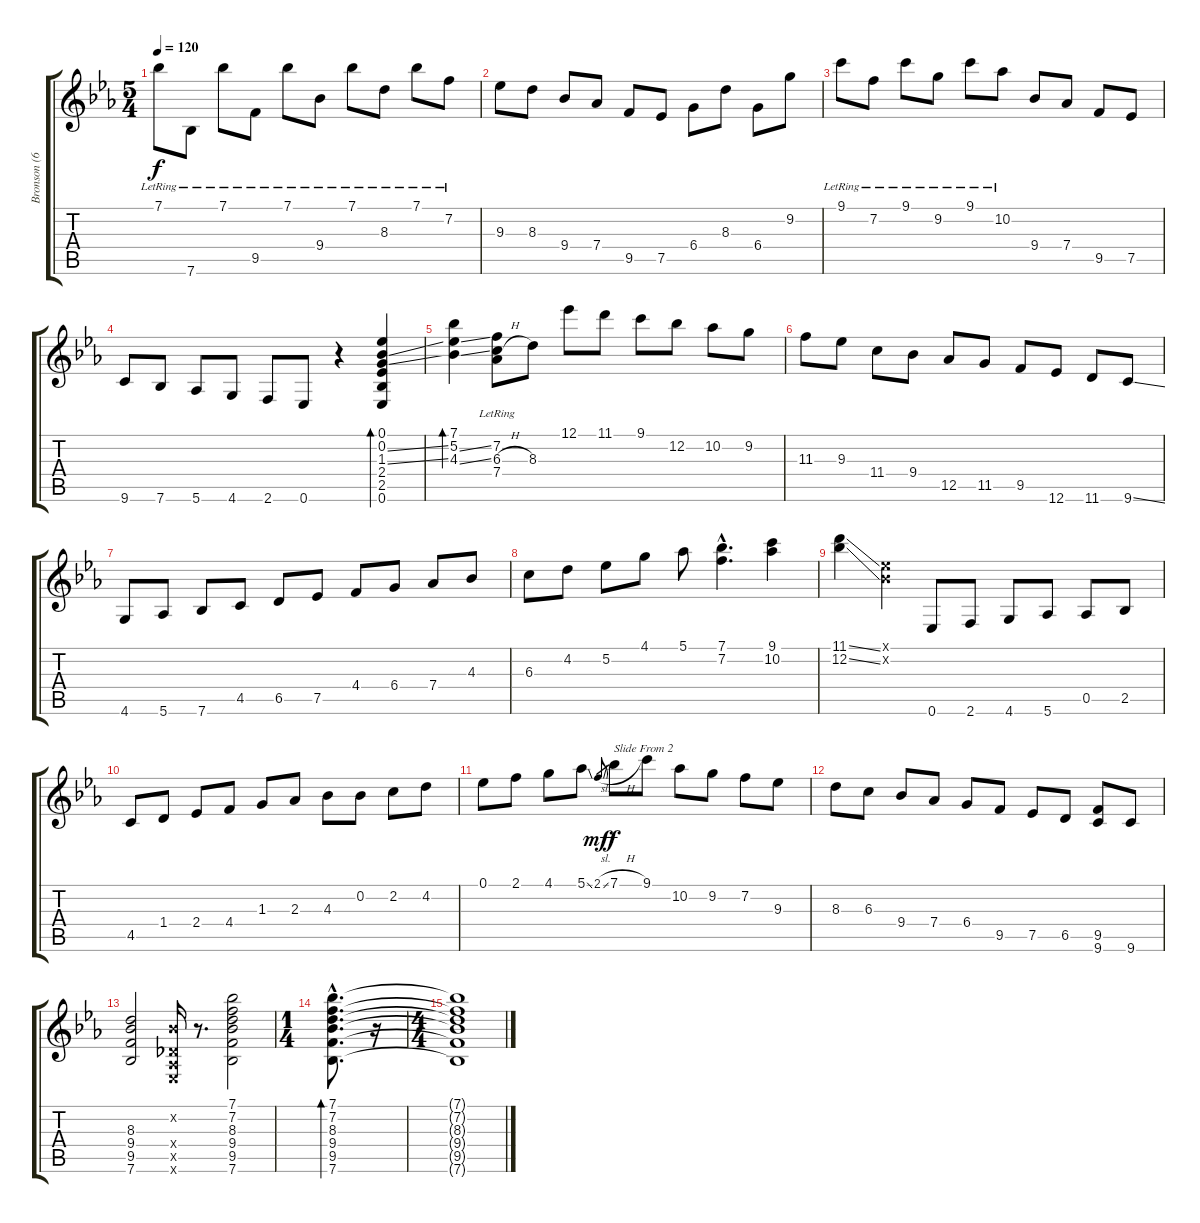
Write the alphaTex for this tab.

\track ("Bronson (6 String Lead)" "Bronson (6") {instrument acousticguitarsteel}
\staff {score tabs}
\tuning (Eb4 Bb3 Gb3 Db3 Ab2 Eb2) {hide}
\ts (5 4)
\tempo 120
\clef g2
\ks eb
7.1{lr}.8{dy f} 7.6{lr}.8 7.1{lr}.8 9.5{lr}.8 7.1{lr}.8 9.4{lr}.8 7.1{lr}.8 8.3{lr}.8 7.1{lr}.8 7.2{lr}.8 |
9.3.8 8.3.8 9.4.8 7.4.8 9.5.8 7.5.8 6.4.8 8.3.8 6.4.8 9.2.8 |
9.1{lr}.8 7.2{lr}.8 9.1{lr}.8 9.2{lr}.8 9.1{lr}.8 10.2{lr}.8 9.4.8 7.4.8 9.5.8 7.5.8 |
9.6.8 7.6.8 5.6.8 4.6.8 2.6.8 0.6.8 r.4 (0.1 0.2{ss} 1.3{ss} 2.4 2.5 0.6).4{bd 60} |
(7.1 5.2{ss} 4.3{ss}).4{bd 60} (7.2{lr} 6.3{h} 7.4).8 8.3.8 12.1.8 11.1.8 9.1.8 12.2.8 10.2.8 9.2.8 |
11.3.8 9.3.8 11.4.8 9.4.8 12.5.8 11.5.8 9.5.8 12.6.8 11.6.8 9.6{ss}.8 |
4.6.8 5.6.8 7.6.8 4.5.8 6.5.8 7.5.8 4.4.8 6.4.8 7.4.8 4.3.8 |
6.3.8 4.2.8 5.2.8 4.1.8 5.1.8 (7.1{hac} 7.2{hac}).4{d} (9.1 10.2).4 |
(11.1{ss} 12.2{ss}).4 (0.1{x} 0.2{x}).4 0.6.8 2.6.8 4.6.8 5.6.8 0.5.8 2.5.8 |
4.5.8 1.4.8 2.4.8 4.4.8 1.3.8 2.3.8 4.3.8 0.2.8 2.2.8 4.2.8 |
0.1.8 2.1.8 4.1.8 5.1{ss}.8 2.1{sl}.8{gr dy mf} 7.1{h}.8{txt "Slide From 2" dy f} 9.1.8 10.2.8 9.2.8 7.2.8 9.3.8 |
8.3.8 6.3.8 9.4.8 7.4.8 6.4.8 9.5.8 7.5.8 6.5.8 (9.5 9.6).8 9.6.8 |
(8.3 9.4 9.5 7.6).2 (0.2{x} 0.4{x} 0.5{x} 0.6{x}).16 r.8{d} (7.1 7.2 8.3 9.4 9.5 7.6).2 |
\ts (1 4)
(7.1{hac} 7.2{hac} 8.3{hac} 9.4{hac} 9.5{hac} 7.6{hac}).8{d bd 480} r.16 |
\ts (4 4)
(7.1{t} 7.2{t} 8.3{t} 9.4{t} 9.5{t} 7.6{t}).1
